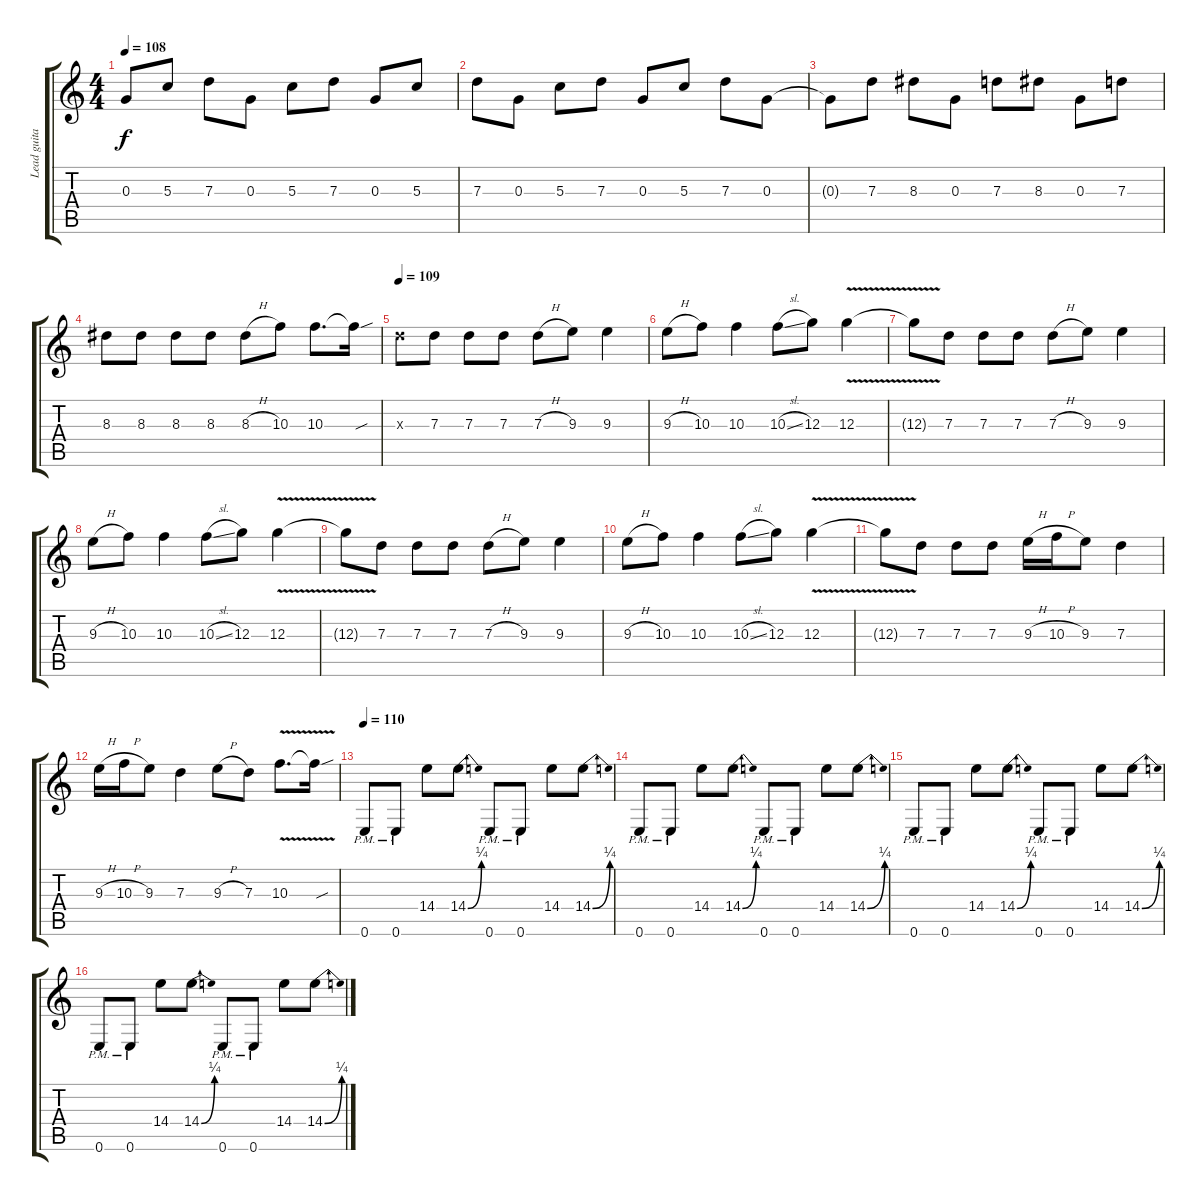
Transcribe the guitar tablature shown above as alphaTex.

\track ("Lead guitar" "Lead guita") {instrument overdrivenguitar}
\staff {score tabs}
\tuning (E4 B3 G3 D3 A2 E2) {hide}
\ts (4 4)
\tempo 108
\clef g2
\ks c
0.3.8{dy f} 5.3.8 7.3.8 0.3.8 5.3.8 7.3.8 0.3.8 5.3.8 |
7.3.8 0.3.8 5.3.8 7.3.8 0.3.8 5.3.8 7.3.8 0.3.8 |
0.3{t}.8 7.3.8 8.3.8 0.3.8 7.3.8 8.3.8 0.3.8 7.3.8 |
8.3.8 8.3.8 8.3.8 8.3.8 8.3{h}.8 10.3.8 10.3.8{d} 10.3{sou t}.16 |
\tempo 109
7.3{x}.8 7.3.8 7.3.8 7.3.8 7.3{h}.8 9.3.8 9.3.4 |
9.3{h}.8 10.3.8 10.3.4 10.3{sl}.8 12.3.8 12.3{v}.4 |
12.3{t}.8 7.3.8 7.3.8 7.3.8 7.3{h}.8 9.3.8 9.3.4 |
9.3{h}.8 10.3.8 10.3.4 10.3{sl}.8 12.3.8 12.3{v}.4 |
12.3{t}.8 7.3.8 7.3.8 7.3.8 7.3{h}.8 9.3.8 9.3.4 |
9.3{h}.8 10.3.8 10.3.4 10.3{sl}.8 12.3.8 12.3{v}.4 |
12.3{t}.8 7.3.8 7.3.8 7.3.8 9.3{h}.16 10.3{h}.16 9.3.8 7.3.4 |
9.3{h}.16 10.3{h}.16 9.3.8 7.3.4 9.3{h}.8 7.3.8 10.3{v}.8{d} 10.3{sou t}.16 |
\tempo 110
0.6{pm}.8 0.6{pm}.8 14.4.8 14.4{be (bend 0 0 60 1)}.8 0.6{pm}.8 0.6{pm}.8 14.4.8 14.4{be (bend 0 0 60 1)}.8 |
0.6{pm}.8 0.6{pm}.8 14.4.8 14.4{be (bend 0 0 60 1)}.8 0.6{pm}.8 0.6{pm}.8 14.4.8 14.4{be (bend 0 0 60 1)}.8 |
0.6{pm}.8 0.6{pm}.8 14.4.8 14.4{be (bend 0 0 60 1)}.8 0.6{pm}.8 0.6{pm}.8 14.4.8 14.4{be (bend 0 0 60 1)}.8 |
0.6{pm}.8 0.6{pm}.8 14.4.8 14.4{be (bend 0 0 60 1)}.8 0.6{pm}.8 0.6{pm}.8 14.4.8 14.4{be (bend 0 0 60 1)}.8
